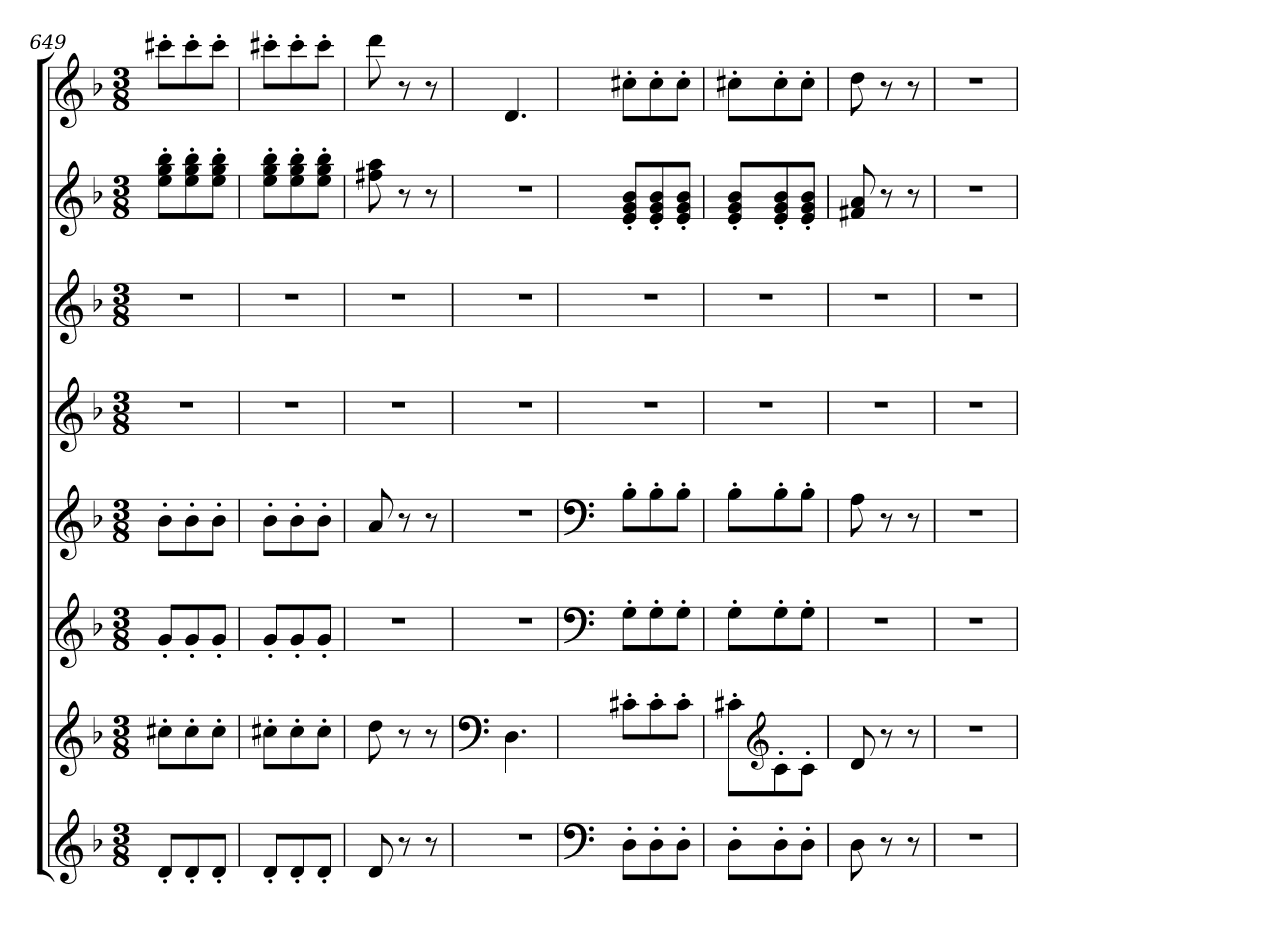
**kern	**kern	**kern	**kern	**kern	**kern	**kern	**kern
*part5	*part5	*part4	*part4	*part3	*part3	*part2	*part1
*staff8	*staff7	*staff6	*staff5	*staff4	*staff3	*staff2	*staff1
!!LO:PB:g=z
*clefG2	*clefG2	*clefG2	*clefG2	*clefG2	*clefG2	*clefG2	*clefG2
*k[b-]	*k[b-]	*k[b-]	*k[b-]	*k[b-]	*k[b-]	*k[b-]	*k[b-]
*M3/8	*M3/8	*M3/8	*M3/8	*M3/8	*M3/8	*M3/8	*M3/8
*MM154	*MM154	*MM154	*MM154	*MM154	*MM154	*MM154	*MM154
=649	=649	=649	=649	=649	=649	=649	=649
8d'/L	8cc#X'\L	8g'/L	8b-'\L	4.r	4.r	8ee\' 8gg\' 8bb-\'L	8ccc#X'\L
8d'/	8cc#'\	8g'/	8b-'\	.	.	8ee\' 8gg\' 8bb-\'	8ccc#'\
8d'/J	8cc#'\J	8g'/J	8b-'\J	.	.	8ee\' 8gg\' 8bb-\'J	8ccc#'\J
=650	=650	=650	=650	=650	=650	=650	=650
8d'/L	8cc#X'\L	8g'/L	8b-'\L	4.r	4.r	8ee\' 8gg\' 8bb-\'L	8ccc#X'\L
8d'/	8cc#'\	8g'/	8b-'\	.	.	8ee\' 8gg\' 8bb-\'	8ccc#'\
8d'/J	8cc#'\J	8g'/J	8b-'\J	.	.	8ee\' 8gg\' 8bb-\'J	8ccc#'\J
=651	=651	=651	=651	=651	=651	=651	=651
8d/	8dd\	4.r	8a/	4.r	4.r	8ff#X\ 8aa\	8ddd\
8r	8r	.	8r	.	.	8r	8r
8r	8r	.	8r	.	.	8r	8r
=652	=652	=652	=652	=652	=652	=652	=652
*	*clefF4	*	*	*	*	*	*
*	*	*	*	*	*	*	*MM150
4.r	4.D\	4.r	4.r	4.r	4.r	4.r	4.d/
=653	=653	=653	=653	=653	=653	=653	=653
*clefF4	*	*clefF4	*clefF4	*	*	*	*
*	*	*	*	*	*	*	*MM152
8D'\L	8c#X'\L	8G'\L	8B-'\L	4.r	4.r	8e/' 8g/' 8b-/'L	8cc#X'\L
8D'\	8c#'\	8G'\	8B-'\	.	.	8e/' 8g/' 8b-/'	8cc#'\
8D'\J	8c#'\J	8G'\J	8B-'\J	.	.	8e/' 8g/' 8b-/'J	8cc#'\J
=654	=654	=654	=654	=654	=654	=654	=654
8D'\L	8c#X'\L	8G'\L	8B-'\L	4.r	4.r	8e/' 8g/' 8b-/'L	8cc#X'\L
*	*clefG2	*	*	*	*	*	*
8D'\	8c#'\	8G'\	8B-'\	.	.	8e/' 8g/' 8b-/'	8cc#'\
8D'\J	8c#'\J	8G'\J	8B-'\J	.	.	8e/' 8g/' 8b-/'J	8cc#'\J
=655	=655	=655	=655	=655	=655	=655	=655
8D\	8d/	4.r	8A\	4.r	4.r	8f#X/ 8a/	8dd\
8r	8r	.	8r	.	.	8r	8r
8r	8r	.	8r	.	.	8r	8r
=656	=656	=656	=656	=656	=656	=656	=656
*	*	*	*	*	*	*	*MM120
4.r	4.r	4.r	4.r	4.r	4.r	4.r	4.r
=	=	=	=	=	=	=	=
*-	*-	*-	*-	*-	*-	*-	*-
